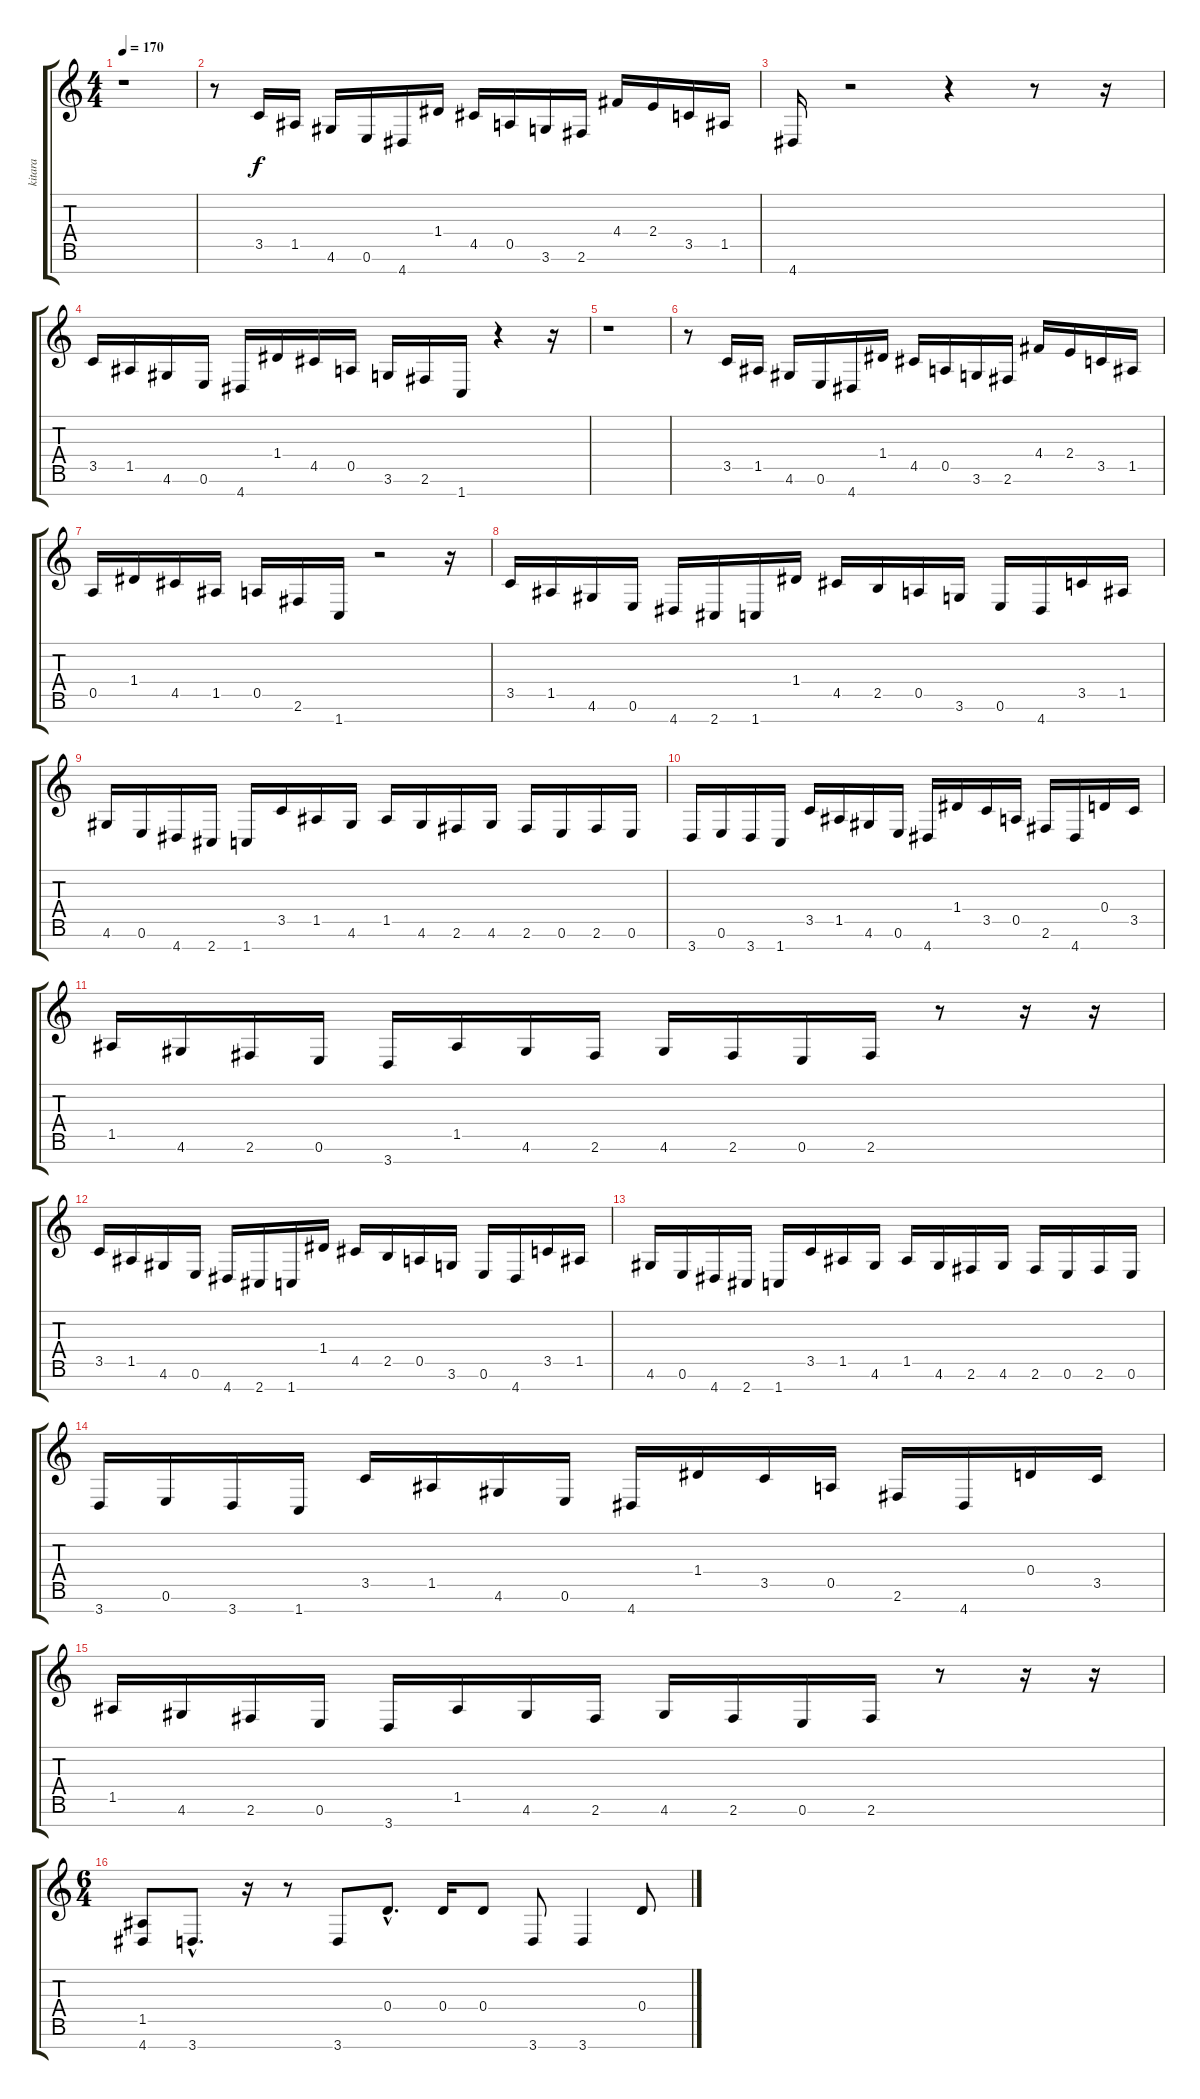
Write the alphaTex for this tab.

\track ("kitara" "kitara") {instrument distortionguitar}
\staff {score tabs}
\tuning (E4 B3 G3 D3 A2 E2 B1) {hide}
\ts (4 4)
\tempo 170
\clef g2
\ks c
r.1{dy f} |
r.8 3.5.16 1.5.16 4.6.16 0.6.16 4.7.16 1.4.16 4.5.16 0.5.16 3.6.16 2.6.16 4.4.16 2.4.16 3.5.16 1.5.16 |
4.7.16 r.2 r.4 r.8 r.16 |
3.5.16 1.5.16 4.6.16 0.6.16 4.7.16 1.4.16 4.5.16 0.5.16 3.6.16 2.6.16 1.7.16 r.4 r.16 |
r.1 |
r.8 3.5.16 1.5.16 4.6.16 0.6.16 4.7.16 1.4.16 4.5.16 0.5.16 3.6.16 2.6.16 4.4.16 2.4.16 3.5.16 1.5.16 |
0.5.16 1.4.16 4.5.16 1.5.16 0.5.16 2.6.16 1.7.16 r.2 r.16 |
3.5.16 1.5.16 4.6.16 0.6.16 4.7.16 2.7.16 1.7.16 1.4.16 4.5.16 2.5.16 0.5.16 3.6.16 0.6.16 4.7.16 3.5.16 1.5.16 |
4.6.16 0.6.16 4.7.16 2.7.16 1.7.16 3.5.16 1.5.16 4.6.16 1.5.16 4.6.16 2.6.16 4.6.16 2.6.16 0.6.16 2.6.16 0.6.16 |
3.7.16 0.6.16 3.7.16 1.7.16 3.5.16 1.5.16 4.6.16 0.6.16 4.7.16 1.4.16 3.5.16 0.5.16 2.6.16 4.7.16 0.4.16 3.5.16 |
1.5.16 4.6.16 2.6.16 0.6.16 3.7.16 1.5.16 4.6.16 2.6.16 4.6.16 2.6.16 0.6.16 2.6.16 r.8 r.16 r.16 |
3.5.16 1.5.16 4.6.16 0.6.16 4.7.16 2.7.16 1.7.16 1.4.16 4.5.16 2.5.16 0.5.16 3.6.16 0.6.16 4.7.16 3.5.16 1.5.16 |
4.6.16 0.6.16 4.7.16 2.7.16 1.7.16 3.5.16 1.5.16 4.6.16 1.5.16 4.6.16 2.6.16 4.6.16 2.6.16 0.6.16 2.6.16 0.6.16 |
3.7.16 0.6.16 3.7.16 1.7.16 3.5.16 1.5.16 4.6.16 0.6.16 4.7.16 1.4.16 3.5.16 0.5.16 2.6.16 4.7.16 0.4.16 3.5.16 |
1.5.16 4.6.16 2.6.16 0.6.16 3.7.16 1.5.16 4.6.16 2.6.16 4.6.16 2.6.16 0.6.16 2.6.16 r.8 r.16 r.16 |
\ts (6 4)
(1.5 4.7).8{volume 11} 3.7{hac}.8{d} r.16 r.8 3.7.8 0.4{hac}.8{d} 0.4.16 0.4.8 3.7.8 3.7.4 0.4.8
